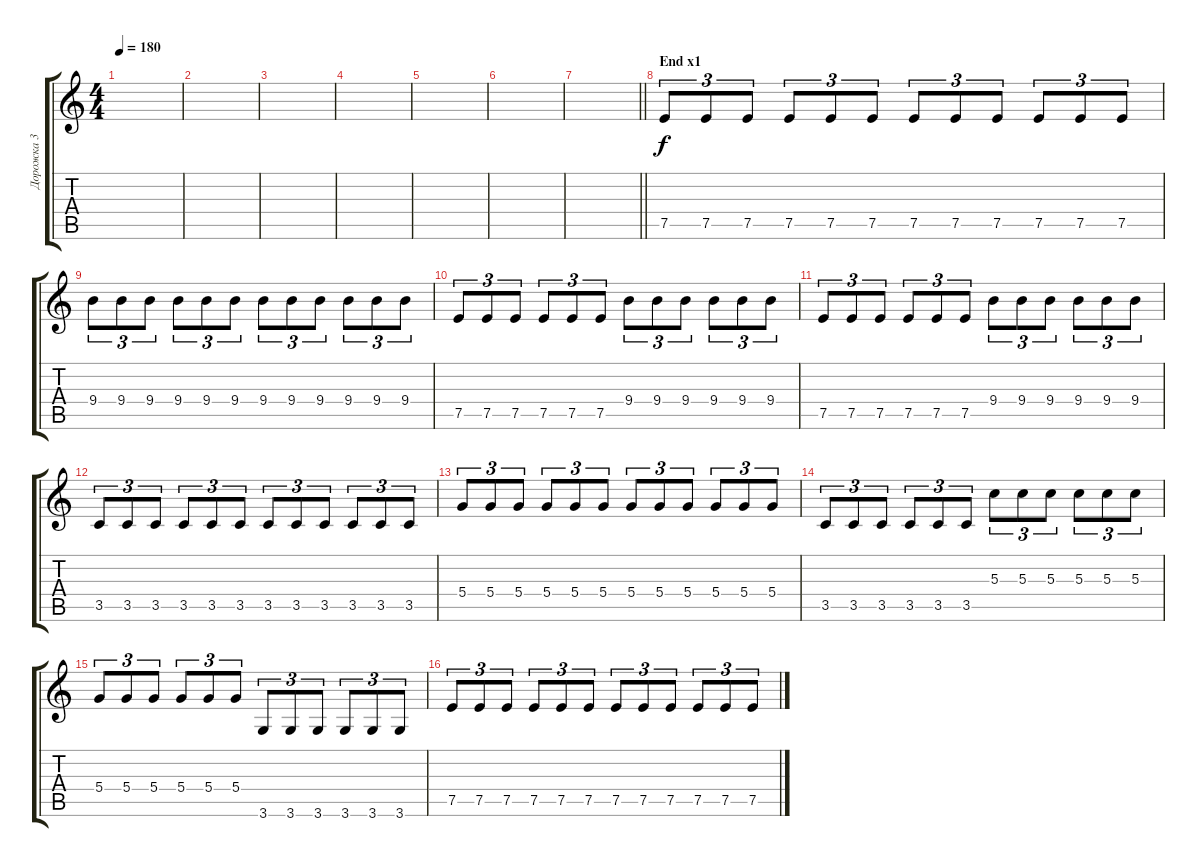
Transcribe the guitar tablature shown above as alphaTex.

\track ("Дорожка 3" "Дорожка 3") {instrument distortionguitar}
\staff {score tabs}
\tuning (E4 B3 G3 D3 A2 E2) {hide}
\ts (4 4)
\tempo 180
\clef g2
\ks c
|
|
|
|
|
|
\barLineRight lightlight
|
\section ("" "End x1")
7.5.8{tu (3 2)} 7.5.8{tu (3 2)} 7.5.8{tu (3 2)} 7.5.8{tu (3 2)} 7.5.8{tu (3 2)} 7.5.8{tu (3 2)} 7.5.8{tu (3 2)} 7.5.8{tu (3 2)} 7.5.8{tu (3 2)} 7.5.8{tu (3 2)} 7.5.8{tu (3 2)} 7.5.8{tu (3 2)} |
9.4.8{tu (3 2)} 9.4.8{tu (3 2)} 9.4.8{tu (3 2)} 9.4.8{tu (3 2)} 9.4.8{tu (3 2)} 9.4.8{tu (3 2)} 9.4.8{tu (3 2)} 9.4.8{tu (3 2)} 9.4.8{tu (3 2)} 9.4.8{tu (3 2)} 9.4.8{tu (3 2)} 9.4.8{tu (3 2)} |
7.5.8{tu (3 2)} 7.5.8{tu (3 2)} 7.5.8{tu (3 2)} 7.5.8{tu (3 2)} 7.5.8{tu (3 2)} 7.5.8{tu (3 2)} 9.4.8{tu (3 2)} 9.4.8{tu (3 2)} 9.4.8{tu (3 2)} 9.4.8{tu (3 2)} 9.4.8{tu (3 2)} 9.4.8{tu (3 2)} |
7.5.8{tu (3 2)} 7.5.8{tu (3 2)} 7.5.8{tu (3 2)} 7.5.8{tu (3 2)} 7.5.8{tu (3 2)} 7.5.8{tu (3 2)} 9.4.8{tu (3 2)} 9.4.8{tu (3 2)} 9.4.8{tu (3 2)} 9.4.8{tu (3 2)} 9.4.8{tu (3 2)} 9.4.8{tu (3 2)} |
3.5.8{tu (3 2)} 3.5.8{tu (3 2)} 3.5.8{tu (3 2)} 3.5.8{tu (3 2)} 3.5.8{tu (3 2)} 3.5.8{tu (3 2)} 3.5.8{tu (3 2)} 3.5.8{tu (3 2)} 3.5.8{tu (3 2)} 3.5.8{tu (3 2)} 3.5.8{tu (3 2)} 3.5.8{tu (3 2)} |
5.4.8{tu (3 2)} 5.4.8{tu (3 2)} 5.4.8{tu (3 2)} 5.4.8{tu (3 2)} 5.4.8{tu (3 2)} 5.4.8{tu (3 2)} 5.4.8{tu (3 2)} 5.4.8{tu (3 2)} 5.4.8{tu (3 2)} 5.4.8{tu (3 2)} 5.4.8{tu (3 2)} 5.4.8{tu (3 2)} |
3.5.8{tu (3 2)} 3.5.8{tu (3 2)} 3.5.8{tu (3 2)} 3.5.8{tu (3 2)} 3.5.8{tu (3 2)} 3.5.8{tu (3 2)} 5.3.8{tu (3 2)} 5.3.8{tu (3 2)} 5.3.8{tu (3 2)} 5.3.8{tu (3 2)} 5.3.8{tu (3 2)} 5.3.8{tu (3 2)} |
5.4.8{tu (3 2)} 5.4.8{tu (3 2)} 5.4.8{tu (3 2)} 5.4.8{tu (3 2)} 5.4.8{tu (3 2)} 5.4.8{tu (3 2)} 3.6.8{tu (3 2)} 3.6.8{tu (3 2)} 3.6.8{tu (3 2)} 3.6.8{tu (3 2)} 3.6.8{tu (3 2)} 3.6.8{tu (3 2)} |
7.5.8{tu (3 2)} 7.5.8{tu (3 2)} 7.5.8{tu (3 2)} 7.5.8{tu (3 2)} 7.5.8{tu (3 2)} 7.5.8{tu (3 2)} 7.5.8{tu (3 2)} 7.5.8{tu (3 2)} 7.5.8{tu (3 2)} 7.5.8{tu (3 2)} 7.5.8{tu (3 2)} 7.5.8{tu (3 2)}
